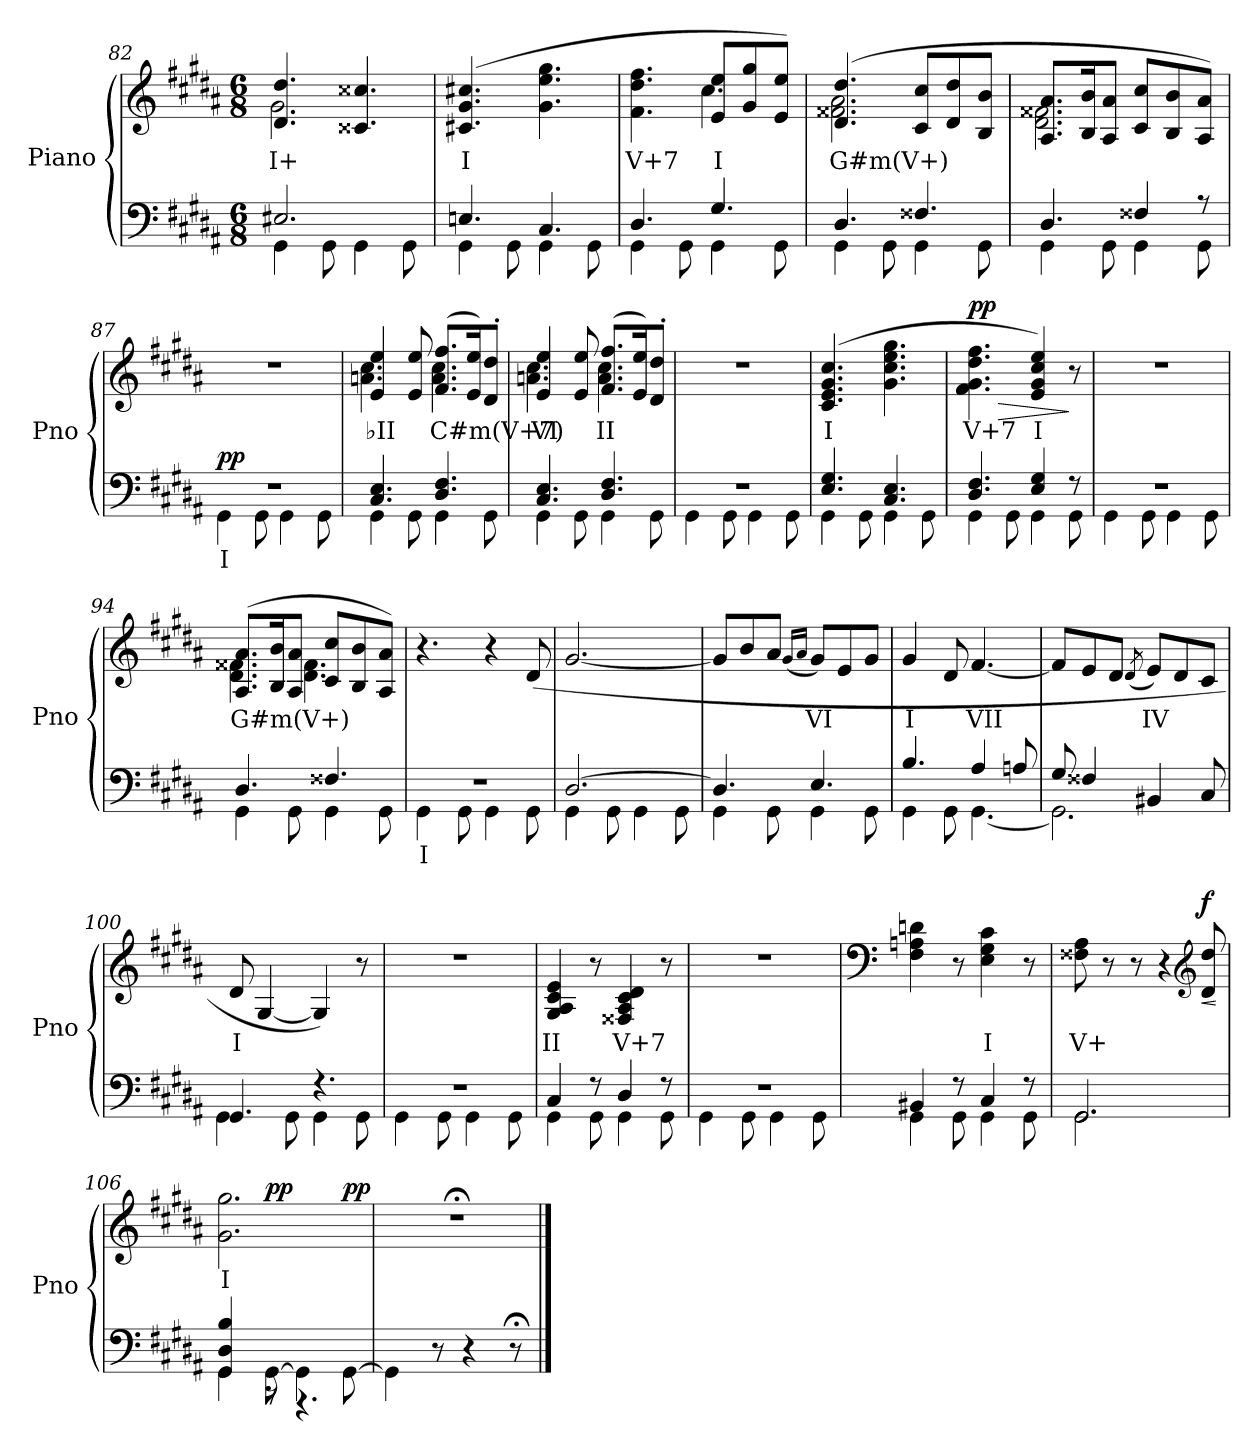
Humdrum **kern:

**kern	**text	**kern	**text	**dynam
*part1	*part1	*part1	*part1	*part1
*staff2	*staff2	*staff1	*staff1	*staff1/2
*I"Piano	*	*	*	*
*I'Pno	*	*	*	*
*clefF4	*	*clefG2	*	*
*k[f#c#g#d#a#]	*	*k[f#c#g#d#a#]	*	*
*M6/8	*	*M6/8	*	*
=82	=82	=82	=82	=82
*^	*	*	*	*
!	!	!	!	!LO:LY:b	!
*	*	*	*^	*	*
2.E#X/	4GG#\	.	4.d#/ 4.dd#/	2.g#\	I+	.
.	8GG#\	.	.	.	.	.
.	4GG#\	.	4.c##X/ 4.cc##X/	.	.	.
.	8GG#\	.	.	.	.	.
*	*	*	*v	*v	*	*
!!LO:PB:g=z
=83	=83	=83	=83	=83	=83
!	!	!	!	!LO:LY:b	!
4.En/	4GG#\	.	(>4.c#X/ 4.g#/ 4.cc#X/	I	.
.	8GG#\	.	.	.	.
4.C#/	4GG#\	.	4.g#\ 4.ee\ 4.gg#\	.	.
.	8GG#\	.	.	.	.
=84	=84	=84	=84	=84	=84
!	!	!	!	!LO:LY:b	!
*	*	*	*^	*	*
4.D#/	4GG#\	.	4.f#\ 4.dd#\ 4.ff#\	4.ryy	V+7	.
.	8GG#\	.	.	.	.	.
!	!	!	!	!	!LO:LY:b	!
4.G#/	4GG#\	.	8e/ 8ee/L	4.cc#\	I	.
.	.	.	8g#/ 8gg#/	.	.	.
.	8GG#\	.	8e/ 8ee/J)	.	.	.
=85	=85	=85	=85	=85	=85	=85
!	!	!	!	!	!LO:LY:b	!
4.D#/	4GG#\	.	(>4.d#/ 4.dd#/	2.f##X\ 2.a#\	G#m(V+)	.
.	8GG#\	.	.	.	.	.
4.F##X/	4GG#\	.	8c#/ 8cc#/L	.	.	.
.	.	.	8d#/ 8dd#/	.	.	.
.	8GG#\	.	8B/ 8b/J	.	.	.
=86	=86	=86	=86	=86	=86	=86
4.D#/	4GG#\	.	8.A#/ 8.a#/L	2.d#\ 2.f##X\	.	.
.	.	.	16B/ 16b/K	.	.	.
.	8GG#\	.	8A#/ 8a#/J	.	.	.
4F##X/	4GG#\	.	8c#/ 8cc#/L	.	.	.
.	.	.	8B/ 8b/	.	.	.
8r	8GG#\	.	8A#/ 8a#/J)	.	.	.
*	*	*	*v	*v	*	*
=87	=87	=87	=87	=87	=87
!	!	!LO:LY:b	!	!	!LO:DY:a=2
2.r	4GG#\	I	2.r	.	pp
.	8GG#\	.	.	.	.
.	4GG#\	.	.	.	.
.	8GG#\	.	.	.	.
=88	=88	=88	=88	=88	=88
!	!	!	!	!LO:LY:b	!
*	*	*	*^	*	*
4.C#/ 4.E/	4GG#\	.	4e/ 4ee/	4.an\ 4.cc#\	♭II	.
.	8GG#\	.	8e/ 8ee/	.	.	.
!	!	!	!	!	!LO:LY:b	!
4.D#/ 4.F#/	4GG#\	.	(>8.f#/ 8.ff#/L	4.a\ 4.cc#\	C#m(V+7)	.
.	.	.	16e/ 16ee/K)	.	.	.
.	8GG#\	.	8d#/' 8dd#/'J	.	.	.
!!LO:LB:g=z	!!
=89	=89	=89	=89	=89	=89	=89
!	!	!	!	!	!LO:LY:b	!
4.C#/ 4.E/	4GG#\	.	4e/ 4ee/	4.an\ 4.cc#\	VI	.
.	8GG#\	.	8e/ 8ee/	.	.	.
!	!	!	!	!	!LO:LY:b	!
4.D#/ 4.F#/	4GG#\	.	(>8.f#/ 8.ff#/L	4.a\ 4.cc#\	II	.
.	.	.	16e/ 16ee/K)	.	.	.
.	8GG#\	.	8d#/' 8dd#/'J	.	.	.
*	*	*	*v	*v	*	*
=90	=90	=90	=90	=90	=90
2.r	4GG#\	.	2.r	.	.
.	8GG#\	.	.	.	.
.	4GG#\	.	.	.	.
.	8GG#\	.	.	.	.
=91	=91	=91	=91	=91	=91
!	!	!	!	!LO:LY:b	!
4.E/ 4.G#/	4GG#\	.	(>4.c#/ 4.e/ 4.g#/ 4.cc#/	I	.
.	8GG#\	.	.	.	.
4.C#/ 4.E/	4GG#\	.	4.g#\ 4.cc#\ 4.ee\ 4.gg#\	.	.
.	8GG#\	.	.	.	.
=92	=92	=92	=92	=92	=92
!	!	!	!	!LO:LY:b	!LO:HP:b
!	!	!	!	!	!LO:DY:n=1:b
4.D#/ 4.F#/	4GG#\	.	4.f#\ 4.g#\ 4.dd#\ 4.ff#\	V+7	> pp
.	8GG#\	.	.	.	.
!	!	!	!	!LO:LY:b	!
4E/ 4G#/	4GG#\	.	4e/ 4g#/ 4cc#/ 4ee/)	I	.
8r	8GG#\	.	8r	.	]
=93	=93	=93	=93	=93	=93
2.r	4GG#\	.	2.r	.	.
.	8GG#\	.	.	.	.
.	4GG#\	.	.	.	.
.	8GG#\	.	.	.	.
=94	=94	=94	=94	=94	=94
!	!	!	!	!LO:LY:b	!
*	*	*	*^	*	*
4.D#/	4GG#\	.	(>8.A#/ 8.a#/L	4.d#\ 4.f##X\	G#m(V+)	.
.	.	.	16B/ 16b/K	.	.	.
.	8GG#\	.	8A#/ 8a#/J	.	.	.
4.F##X/	4GG#\	.	8c#/ 8cc#/L	4.d#\ 4.f##\	.	.
.	.	.	8B/ 8b/	.	.	.
.	8GG#\	.	8A#/ 8a#/J)	.	.	.
*	*	*	*v	*v	*	*
!!LO:LB:g=z
=95	=95	=95	=95	=95	=95
!	!	!LO:LY:b	!	!	!
2.r	4GG#\	I	4.r	.	.
.	8GG#\	.	.	.	.
.	4GG#\	.	4r	.	.
.	8GG#\	.	(>8d#/	.	.
=96	=96	=96	=96	=96	=96
[2.D#/	4GG#\	.	[2.g#/	.	.
.	8GG#\	.	.	.	.
.	4GG#\	.	.	.	.
.	8GG#\	.	.	.	.
=97	=97	=97	=97	=97	=97
4.D#/]	4GG#\	.	8g#/L]	.	.
.	.	.	8b/	.	.
.	8GG#\	.	8a#/J	.	.
.	.	.	(<16qg#/LL	.	.
.	.	.	16qa#/JJ	.	.
!	!	!	!	!LO:LY:b	!
4.E/	4GG#\	.	8g#/L)	VI	.
.	.	.	8e/	.	.
.	8GG#\	.	8g#/J	.	.
=98	=98	=98	=98	=98	=98
!	!	!	!	!LO:LY:b	!
4.B/	4GG#\	.	4g#/	I	.
.	8GG#\	.	8d#/	.	.
!	!	!	!	!LO:LY:b	!
4A#/	[4.GG#\	.	[4.f#/	VII	.
8An/	.	.	.	.	.
=99	=99	=99	=99	=99	=99
8G#/	2.GG#\]	.	8f#/L]	.	.
4F##X/	.	.	8e/	.	.
.	.	.	8d#/J	.	.
.	.	.	(<8qd#/	.	.
!	!	!	!	!LO:LY:b	!
4BB#X/	.	.	8e/L)	IV	.
.	.	.	8d#/	.	.
8C#/	.	.	8c#/J	.	.
=100	=100	=100	=100	=100	=100
!	!	!	!	!LO:LY:b	!
4.GG#/	4GG#\	.	8d#/	I	.
.	.	.	[4G#/	.	.
.	8GG#\	.	.	.	.
4.r	4GG#\	.	4G#/])	.	.
.	8GG#\	.	8r	.	.
!!LO:LB:g=z
=101	=101	=101	=101	=101	=101
2.r	4GG#\	.	2.r	.	.
.	8GG#\	.	.	.	.
.	4GG#\	.	.	.	.
.	8GG#\	.	.	.	.
=102	=102	=102	=102	=102	=102
!	!	!	!	!LO:LY:b	!
4C#/	4GG#\	.	4G#/ 4A#/ 4c#/ 4e/	II	.
8r	8GG#\	.	8r	.	.
!	!	!	!	!LO:LY:b	!
4D#/	4GG#\	.	4F##X/ 4A#/ 4c#/ 4d#/	V+7	.
8r	8GG#\	.	8r	.	.
=103	=103	=103	=103	=103	=103
2.r	4GG#\	.	2.r	.	.
.	8GG#\	.	.	.	.
.	4GG#\	.	.	.	.
.	8GG#\	.	.	.	.
=104	=104	=104	=104	=104	=104
*	*	*	*clefF4	*	*
4BB#X/	4GG#\	.	4F#\ 4An\ 4dn\	.	.
8r	8GG#\	.	8r	.	.
!	!	!	!	!LO:LY:b	!
4C#/	4GG#\	.	4E\ 4G#\ 4c#\	I	.
8r	8GG#\	.	8r	.	.
=105	=105	=105	=105	=105	=105
!	!	!	!	!LO:LY:b	!
2.GG#/	2.GG#\	.	8F##X\ 8A#\	V+	.
.	.	.	8r	.	.
.	.	.	8r	.	.
.	.	.	4r	.	.
*	*	*	*clefG2	*	*
!	!	!	!	!	!LO:HP:b
!	!	!	!	!	!LO:DY:n=1:b
.	.	.	8d#/ 8dd#/	.	< f
*v	*v	*	*	*	*
.	.	.	.	[
=106	=106	=106	=106	=106
*^	*	*	*	*
!	!	!	!	!LO:LY:b	!
4GG#\	4GG#/ 4D#/ 4B/	.	2.g#\ 2.gg#\	I	.
!	!	!	!	!	!LO:DY:b=2
[8GG#\	8r	.	.	.	pp
4GG#\]	4.r	.	.	.	.
!	!	!	!	!	!LO:DY:b=2
[8GG#\	.	.	.	.	pp
*v	*v	*	*	*	*
=107	=107	=107	=107	=107
4GG#\]	.	2.r;<	.	.
8r	.	.	.	.
4r	.	.	.	.
8r;<	.	.	.	.
==	==	==	==	==
*-	*-	*-	*-	*-
